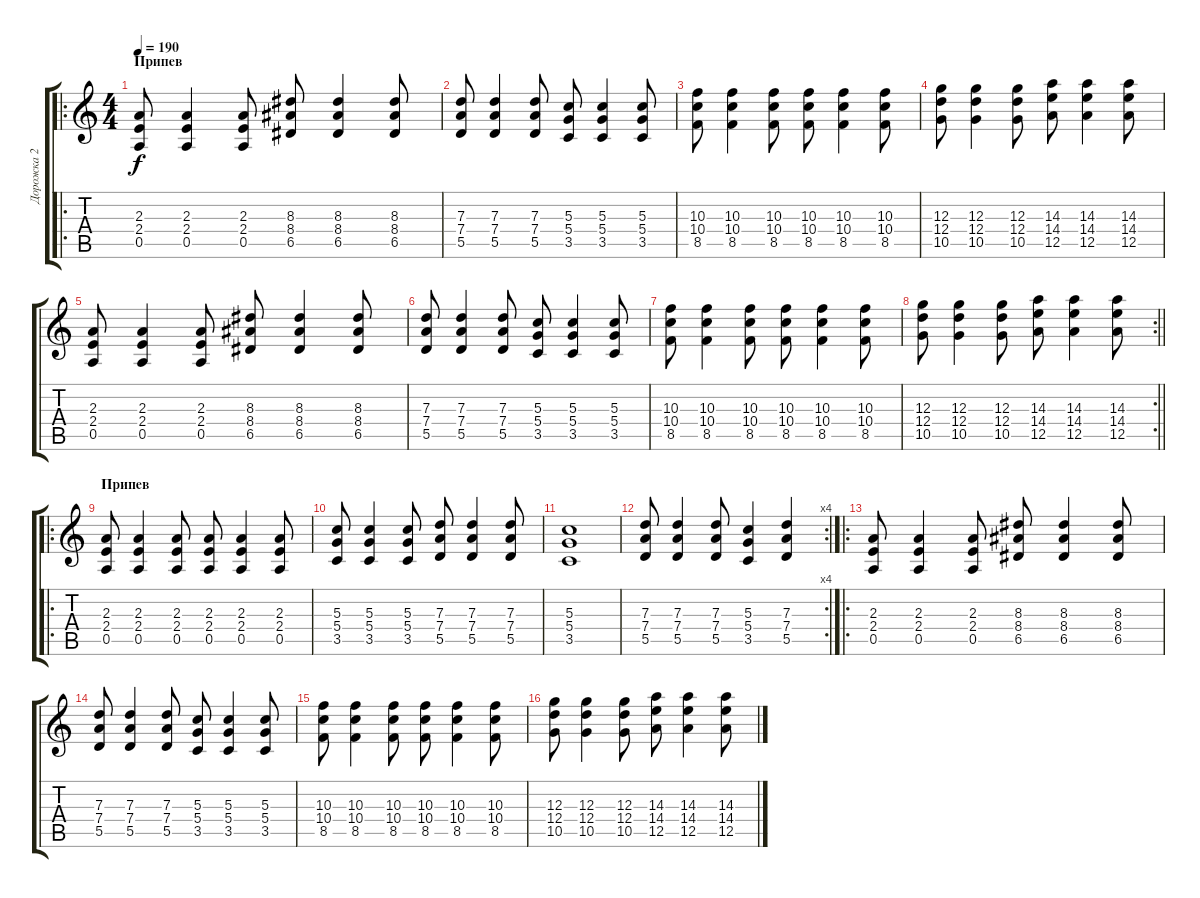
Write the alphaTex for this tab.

\track ("Дорожка 2" "Дорожка 2") {instrument overdrivenguitar}
\staff {score tabs}
\tuning (E4 B3 G3 D3 A2 E2) {hide}
\ro
\ts (4 4)
\section ("" "Припев")
\tempo 190
\clef g2
\ks c
(2.3 2.4 0.5).8{dy f} (2.3 2.4 0.5).4 (2.3 2.4 0.5).8 (8.3 8.4 6.5).8 (8.3 8.4 6.5).4 (8.3 8.4 6.5).8 |
(7.3 7.4 5.5).8 (7.3 7.4 5.5).4 (7.3 7.4 5.5).8 (5.3 5.4 3.5).8 (5.3 5.4 3.5).4 (5.3 5.4 3.5).8 |
(10.3 10.4 8.5).8 (10.3 10.4 8.5).4 (10.3 10.4 8.5).8 (10.3 10.4 8.5).8 (10.3 10.4 8.5).4 (10.3 10.4 8.5).8 |
(12.3 12.4 10.5).8 (12.3 12.4 10.5).4 (12.3 12.4 10.5).8 (14.3 14.4 12.5).8 (14.3 14.4 12.5).4 (14.3 14.4 12.5).8 |
(2.3 2.4 0.5).8 (2.3 2.4 0.5).4 (2.3 2.4 0.5).8 (8.3 8.4 6.5).8 (8.3 8.4 6.5).4 (8.3 8.4 6.5).8 |
(7.3 7.4 5.5).8 (7.3 7.4 5.5).4 (7.3 7.4 5.5).8 (5.3 5.4 3.5).8 (5.3 5.4 3.5).4 (5.3 5.4 3.5).8 |
(10.3 10.4 8.5).8 (10.3 10.4 8.5).4 (10.3 10.4 8.5).8 (10.3 10.4 8.5).8 (10.3 10.4 8.5).4 (10.3 10.4 8.5).8 |
\rc 2
\barLineRight lightlight
(12.3 12.4 10.5).8 (12.3 12.4 10.5).4 (12.3 12.4 10.5).8 (14.3 14.4 12.5).8 (14.3 14.4 12.5).4 (14.3 14.4 12.5).8 |
\ro
\section ("" "Припев")
(2.3 2.4 0.5).8 (2.3 2.4 0.5).4 (2.3 2.4 0.5).8 (2.3 2.4 0.5).8 (2.3 2.4 0.5).4 (2.3 2.4 0.5).8 |
(5.3 5.4 3.5).8 (5.3 5.4 3.5).4 (5.3 5.4 3.5).8 (7.3 7.4 5.5).8 (7.3 7.4 5.5).4 (7.3 7.4 5.5).8 |
(5.3 5.4 3.5).1 |
\rc 4
(7.3 7.4 5.5).8 (7.3 7.4 5.5).4 (7.3 7.4 5.5).8 (5.3 5.4 3.5).4 (7.3 7.4 5.5).4 |
\ro
(2.3 2.4 0.5).8 (2.3 2.4 0.5).4 (2.3 2.4 0.5).8 (8.3 8.4 6.5).8 (8.3 8.4 6.5).4 (8.3 8.4 6.5).8 |
(7.3 7.4 5.5).8 (7.3 7.4 5.5).4 (7.3 7.4 5.5).8 (5.3 5.4 3.5).8 (5.3 5.4 3.5).4 (5.3 5.4 3.5).8 |
(10.3 10.4 8.5).8 (10.3 10.4 8.5).4 (10.3 10.4 8.5).8 (10.3 10.4 8.5).8 (10.3 10.4 8.5).4 (10.3 10.4 8.5).8 |
(12.3 12.4 10.5).8 (12.3 12.4 10.5).4 (12.3 12.4 10.5).8 (14.3 14.4 12.5).8 (14.3 14.4 12.5).4 (14.3 14.4 12.5).8
